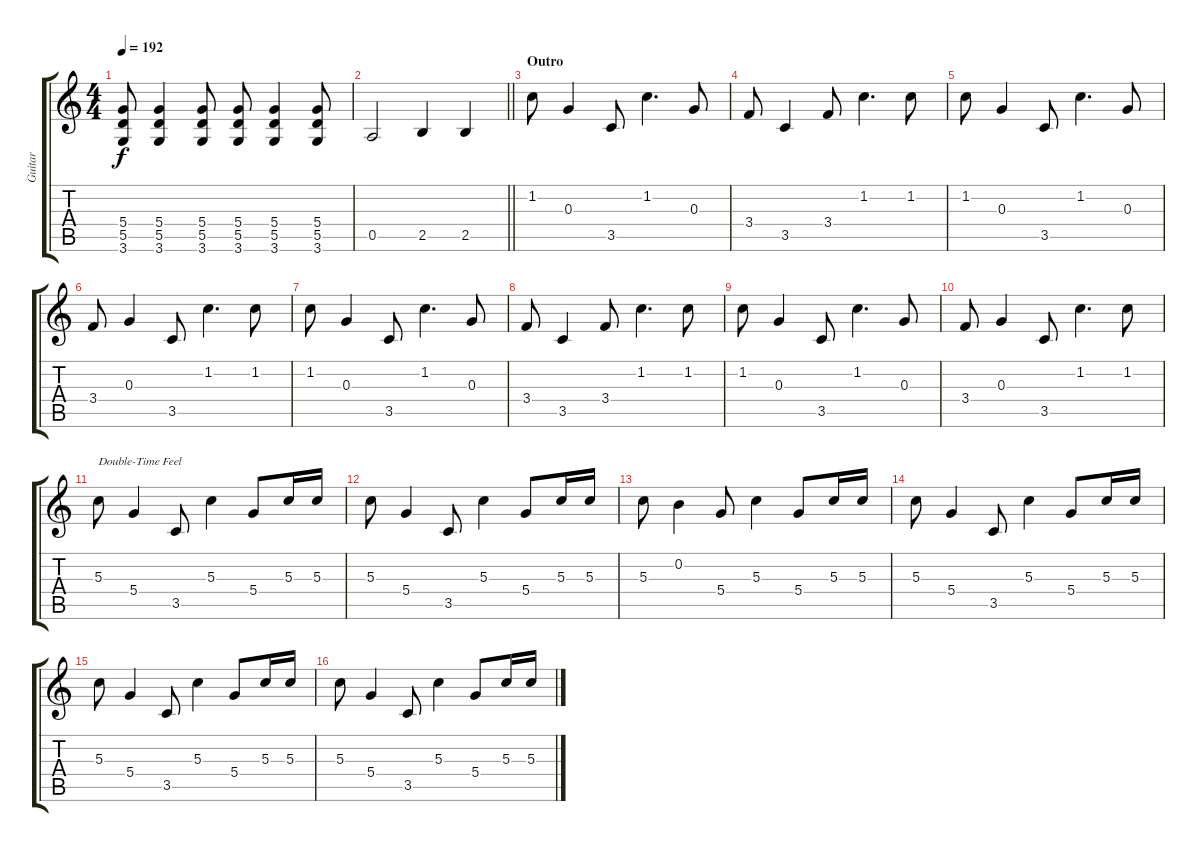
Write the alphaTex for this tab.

\track ("Guitar" "Guitar") {instrument distortionguitar}
\staff {score tabs}
\tuning (E4 B3 G3 D3 A2 E2) {hide}
\ts (4 4)
\tempo 192
\clef g2
\ks c
(5.4 5.5 3.6).8{dy f} (5.4 5.5 3.6).4 (5.4 5.5 3.6).8 (5.4 5.5 3.6).8 (5.4 5.5 3.6).4 (5.4 5.5 3.6).8 |
\barLineRight lightlight
0.5.2 2.5.4 2.5.4 |
\section ("" "Outro")
1.2.8 0.3.4 3.5.8 1.2.4{d} 0.3.8 |
3.4.8 3.5.4 3.4.8 1.2.4{d} 1.2.8 |
1.2.8 0.3.4 3.5.8 1.2.4{d} 0.3.8 |
3.4.8 0.3.4 3.5.8 1.2.4{d} 1.2.8 |
1.2.8 0.3.4 3.5.8 1.2.4{d} 0.3.8 |
3.4.8 3.5.4 3.4.8 1.2.4{d} 1.2.8 |
1.2.8 0.3.4 3.5.8 1.2.4{d} 0.3.8 |
3.4.8 0.3.4 3.5.8 1.2.4{d} 1.2.8 |
5.3.8{txt "Double-Time Feel"} 5.4.4 3.5.8 5.3.4 5.4.8 5.3.16 5.3.16 |
5.3.8 5.4.4 3.5.8 5.3.4 5.4.8 5.3.16 5.3.16 |
5.3.8 0.2.4 5.4.8 5.3.4 5.4.8 5.3.16 5.3.16 |
5.3.8 5.4.4 3.5.8 5.3.4 5.4.8 5.3.16 5.3.16 |
5.3.8 5.4.4 3.5.8 5.3.4 5.4.8 5.3.16 5.3.16 |
5.3.8 5.4.4 3.5.8 5.3.4 5.4.8 5.3.16 5.3.16
